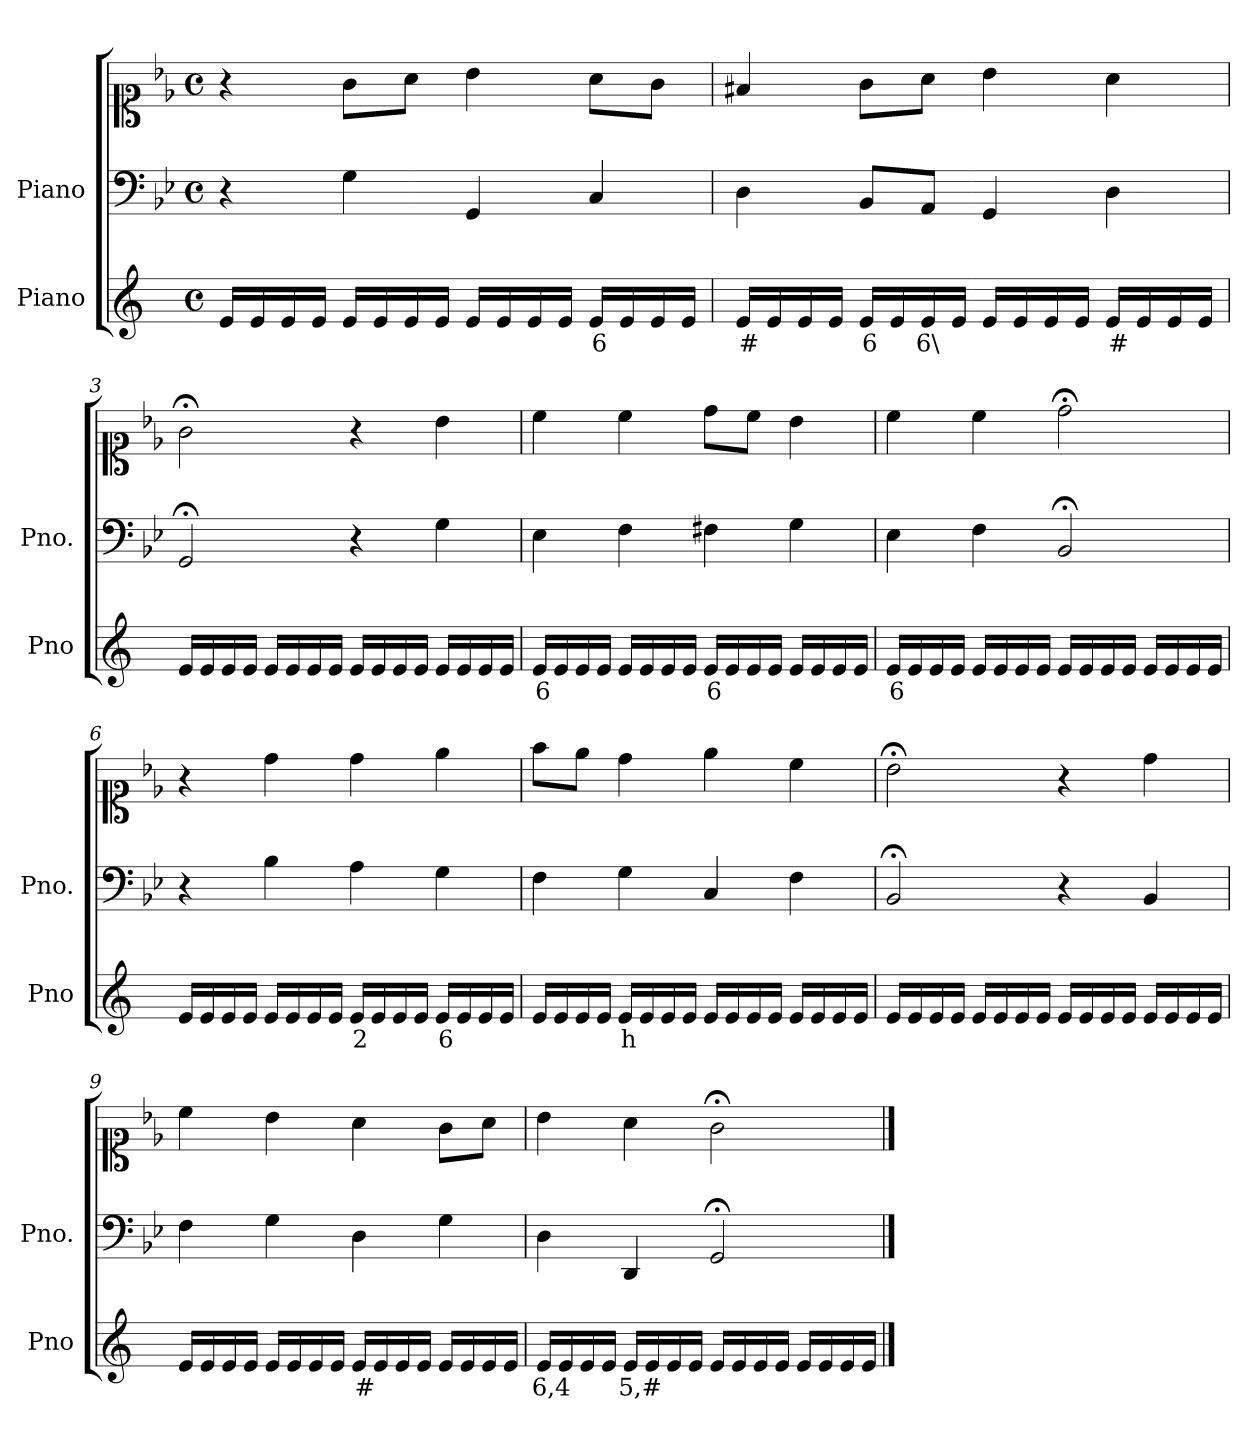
**kern	**text	**kern	**kern
*part2	*part2	*part1	*part1
*staff3	*staff3	*staff2	*staff1
*I"Piano	*	*I"Piano	*
*I'Pno	*	*I'Pno.	*
*clefG2	*	*clefF4	*clefC1
*k[]	*	*k[b-e-]	*k[b-e-]
*M4/4	*	*M4/4	*M4/4
*met(c)	*	*met(c)	*met(c)
=1	=1	=1	=1
16e/LL	.	4r	4r
16e/	.	.	.
16e/	.	.	.
16e/JJ	.	.	.
16e/LL	.	4G\	8g\L
16e/	.	.	.
16e/	.	.	8a\J
16e/JJ	.	.	.
16e/LL	.	4GG/	4b-\
16e/	.	.	.
16e/	.	.	.
16e/JJ	.	.	.
!	!LO:LY:b	!	!
16e/LL	6	4C/	8a\L
16e/	.	.	.
16e/	.	.	8g\J
16e/JJ	.	.	.
=2	=2	=2	=2
!	!LO:LY:b	!	!
16e/LL	#	4D\	4f#X/
16e/	.	.	.
16e/	.	.	.
16e/JJ	.	.	.
!	!LO:LY:b	!	!
16e/LL	6	8BB-/L	8g\L
16e/	.	.	.
!	!LO:LY:b	!	!
16e/	6\	8AA/J	8a\J
16e/JJ	.	.	.
16e/LL	.	4GG/	4b-\
16e/	.	.	.
16e/	.	.	.
16e/JJ	.	.	.
!	!LO:LY:b	!	!
16e/LL	#	4D\	4a\
16e/	.	.	.
16e/	.	.	.
16e/JJ	.	.	.
=3	=3	=3	=3
16e/LL	.	2GG;</	2g;<\
16e/	.	.	.
16e/	.	.	.
16e/JJ	.	.	.
16e/LL	.	.	.
16e/	.	.	.
16e/	.	.	.
16e/JJ	.	.	.
16e/LL	.	4r	4r
16e/	.	.	.
16e/	.	.	.
16e/JJ	.	.	.
16e/LL	.	4G\	4b-\
16e/	.	.	.
16e/	.	.	.
16e/JJ	.	.	.
=4	=4	=4	=4
!	!LO:LY:b	!	!
16e/LL	6	4E-\	4cc\
16e/	.	.	.
16e/	.	.	.
16e/JJ	.	.	.
16e/LL	.	4F\	4cc\
16e/	.	.	.
16e/	.	.	.
16e/JJ	.	.	.
!	!LO:LY:b	!	!
16e/LL	6	4F#X\	8dd\L
16e/	.	.	.
16e/	.	.	8cc\J
16e/JJ	.	.	.
16e/LL	.	4G\	4b-\
16e/	.	.	.
16e/	.	.	.
16e/JJ	.	.	.
=5	=5	=5	=5
!	!LO:LY:b	!	!
16e/LL	6	4E-\	4cc\
16e/	.	.	.
16e/	.	.	.
16e/JJ	.	.	.
16e/LL	.	4F\	4cc\
16e/	.	.	.
16e/	.	.	.
16e/JJ	.	.	.
16e/LL	.	2BB-;</	2dd;<\
16e/	.	.	.
16e/	.	.	.
16e/JJ	.	.	.
16e/LL	.	.	.
16e/	.	.	.
16e/	.	.	.
16e/JJ	.	.	.
=6	=6	=6	=6
16e/LL	.	4r	4r
16e/	.	.	.
16e/	.	.	.
16e/JJ	.	.	.
16e/LL	.	4B-\	4dd\
16e/	.	.	.
16e/	.	.	.
16e/JJ	.	.	.
!	!LO:LY:b	!	!
16e/LL	2	4A\	4dd\
16e/	.	.	.
16e/	.	.	.
16e/JJ	.	.	.
!	!LO:LY:b	!	!
16e/LL	6	4G\	4ee-\
16e/	.	.	.
16e/	.	.	.
16e/JJ	.	.	.
=7	=7	=7	=7
16e/LL	.	4F\	8ff\L
16e/	.	.	.
16e/	.	.	8ee-\J
16e/JJ	.	.	.
!	!LO:LY:b	!	!
16e/LL	h	4G\	4dd\
16e/	.	.	.
16e/	.	.	.
16e/JJ	.	.	.
16e/LL	.	4C/	4ee-\
16e/	.	.	.
16e/	.	.	.
16e/JJ	.	.	.
16e/LL	.	4F\	4cc\
16e/	.	.	.
16e/	.	.	.
16e/JJ	.	.	.
=8	=8	=8	=8
16e/LL	.	2BB-;</	2b-;<\
16e/	.	.	.
16e/	.	.	.
16e/JJ	.	.	.
16e/LL	.	.	.
16e/	.	.	.
16e/	.	.	.
16e/JJ	.	.	.
16e/LL	.	4r	4r
16e/	.	.	.
16e/	.	.	.
16e/JJ	.	.	.
16e/LL	.	4BB-/	4dd\
16e/	.	.	.
16e/	.	.	.
16e/JJ	.	.	.
=9	=9	=9	=9
16e/LL	.	4F\	4cc\
16e/	.	.	.
16e/	.	.	.
16e/JJ	.	.	.
16e/LL	.	4G\	4b-\
16e/	.	.	.
16e/	.	.	.
16e/JJ	.	.	.
!	!LO:LY:b	!	!
16e/LL	#	4D\	4a\
16e/	.	.	.
16e/	.	.	.
16e/JJ	.	.	.
16e/LL	.	4G\	8g\L
16e/	.	.	.
16e/	.	.	8a\J
16e/JJ	.	.	.
=10	=10	=10	=10
!	!LO:LY:b	!	!
16e/LL	6,4	4D\	4b-\
16e/	.	.	.
16e/	.	.	.
16e/JJ	.	.	.
!	!LO:LY:b	!	!
16e/LL	5,#	4DD/	4a\
16e/	.	.	.
16e/	.	.	.
16e/JJ	.	.	.
16e/LL	.	2GG;</	2g;<\
16e/	.	.	.
16e/	.	.	.
16e/JJ	.	.	.
16e/LL	.	.	.
16e/	.	.	.
16e/	.	.	.
16e/JJ	.	.	.
==	==	==	==
*-	*-	*-	*-
